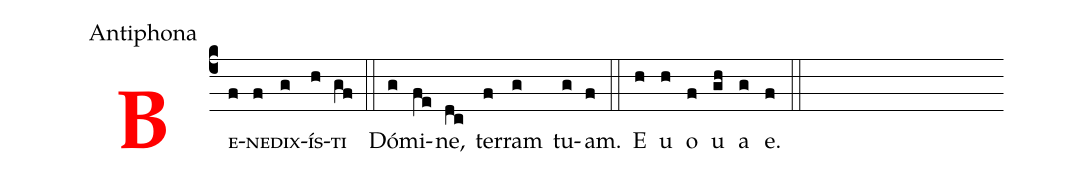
office-part: Antiphona;
%%
<v>\bf\textcolor{red}{B}</v><v>\sc{e}</v>(c4f)<v>\sc{ne}</v>(f)<v>\sc{dix}</v>(g)<v>\sc{ís}</v>(h)<v>\sc{ti}</v>(gf) (::) Dó(g)mi(fe)ne,(dc) ter(f)ram(g) tu(g)am.(f)  (::) E(h) u(h) o(f) u(gh) a(g) e.(f) (::)
